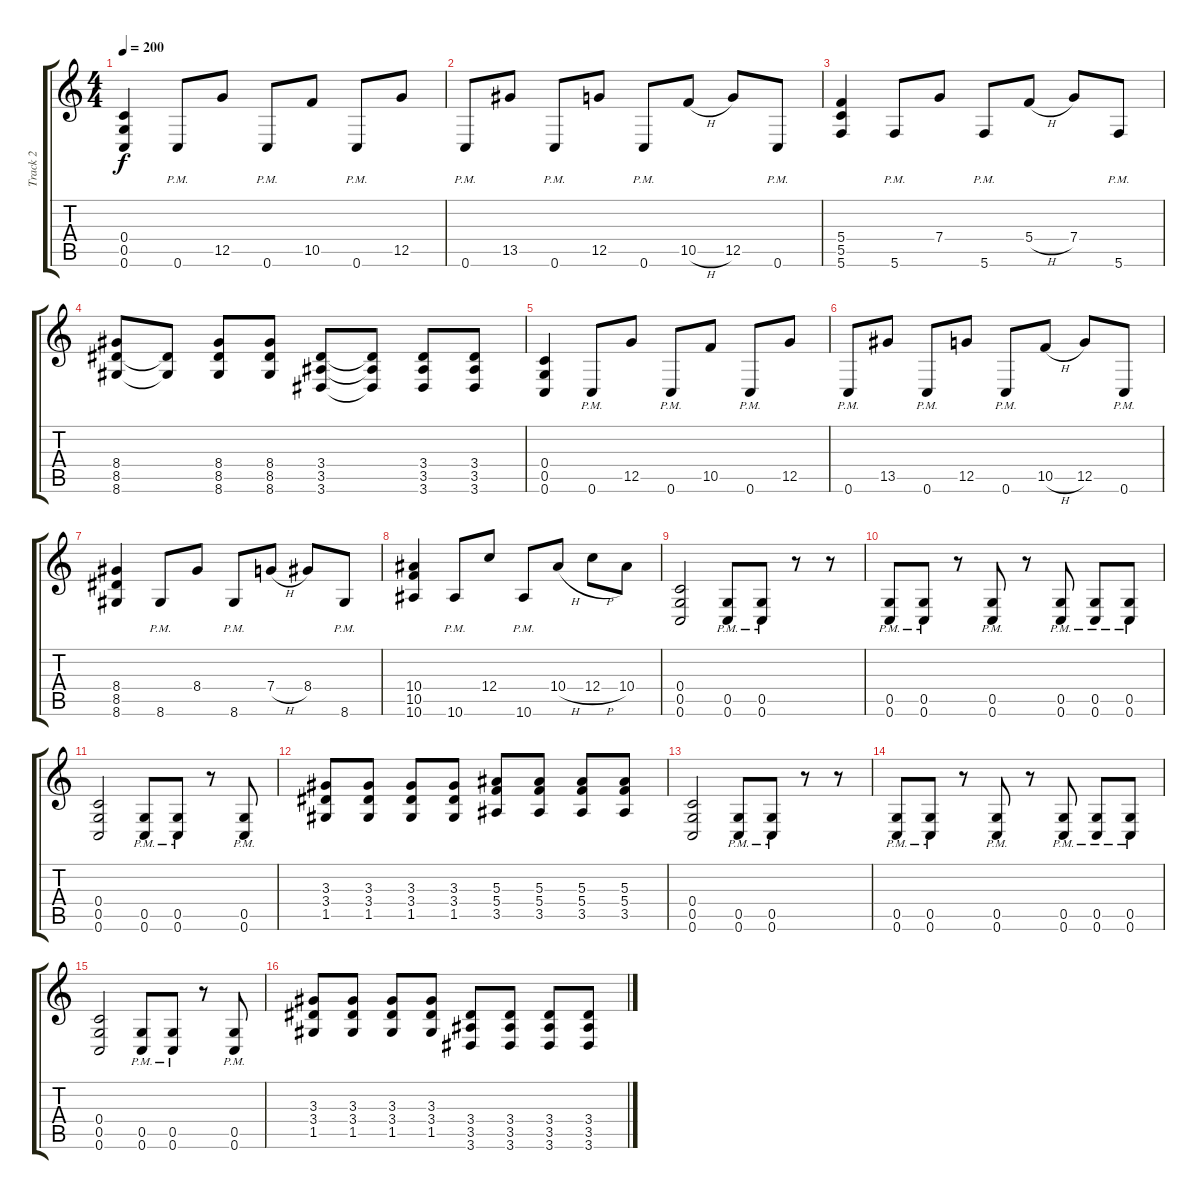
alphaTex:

\track ("Track 2" "Track 2") {instrument overdrivenguitar}
\staff {score tabs}
\tuning (D4 A3 F3 C3 G2 C2) {hide}
\ts (4 4)
\tempo 200
\clef g2
\ks c
(0.4 0.5 0.6).4{dy f} 0.6{pm}.8 12.5.8 0.6{pm}.8 10.5.8 0.6{pm}.8 12.5.8 |
0.6{pm}.8 13.5.8 0.6{pm}.8 12.5.8 0.6{pm}.8 10.5{h}.8 12.5.8 0.6{pm}.8 |
(5.4 5.5 5.6).4 5.6{pm}.8 7.4.8 5.6{pm}.8 5.4{h}.8 7.4.8 5.6{pm}.8 |
(8.4 8.5 8.6).8 (8.5{t} 8.6{t}).8 (8.4 8.5 8.6).8 (8.4 8.5 8.6).8 (3.4 3.5 3.6).8 (3.4{t} 3.5{t} 3.6{t}).8 (3.4 3.5 3.6).8 (3.4 3.5 3.6).8 |
(0.4 0.5 0.6).4 0.6{pm}.8 12.5.8 0.6{pm}.8 10.5.8 0.6{pm}.8 12.5.8 |
0.6{pm}.8 13.5.8 0.6{pm}.8 12.5.8 0.6{pm}.8 10.5{h}.8 12.5.8 0.6{pm}.8 |
(8.4 8.5 8.6).4 8.6{pm}.8 8.4.8 8.6{pm}.8 7.4{h}.8 8.4.8 8.6{pm}.8 |
(10.4 10.5 10.6).4 10.6{pm}.8 12.4.8 10.6{pm}.8 10.4{h}.8 12.4{h}.8 10.4.8 |
(0.4 0.5 0.6).2 (0.5{pm} 0.6{pm}).8 (0.5{pm} 0.6{pm}).8 r.8 r.8 |
(0.5{pm} 0.6{pm}).8 (0.5{pm} 0.6{pm}).8 r.8 (0.5{pm} 0.6{pm}).8 r.8 (0.5{pm} 0.6{pm}).8 (0.5{pm} 0.6{pm}).8 (0.5{pm} 0.6{pm}).8 |
(0.4 0.5 0.6).2 (0.5{pm} 0.6{pm}).8 (0.5{pm} 0.6{pm}).8 r.8 (0.5{pm} 0.6{pm}).8 |
(3.3 3.4 1.5).8 (3.3 3.4 1.5).8 (3.3 3.4 1.5).8 (3.3 3.4 1.5).8 (5.3 5.4 3.5).8 (5.3 5.4 3.5).8 (5.3 5.4 3.5).8 (5.3 5.4 3.5).8 |
(0.4 0.5 0.6).2 (0.5{pm} 0.6{pm}).8 (0.5{pm} 0.6{pm}).8 r.8 r.8 |
(0.5{pm} 0.6{pm}).8 (0.5{pm} 0.6{pm}).8 r.8 (0.5{pm} 0.6{pm}).8 r.8 (0.5{pm} 0.6{pm}).8 (0.5{pm} 0.6{pm}).8 (0.5{pm} 0.6{pm}).8 |
(0.4 0.5 0.6).2 (0.5{pm} 0.6{pm}).8 (0.5{pm} 0.6{pm}).8 r.8 (0.5{pm} 0.6{pm}).8 |
(3.3 3.4 1.5).8 (3.3 3.4 1.5).8 (3.3 3.4 1.5).8 (3.3 3.4 1.5).8 (3.4 3.5 3.6).8 (3.4 3.5 3.6).8 (3.4 3.5 3.6).8 (3.4 3.5 3.6).8
